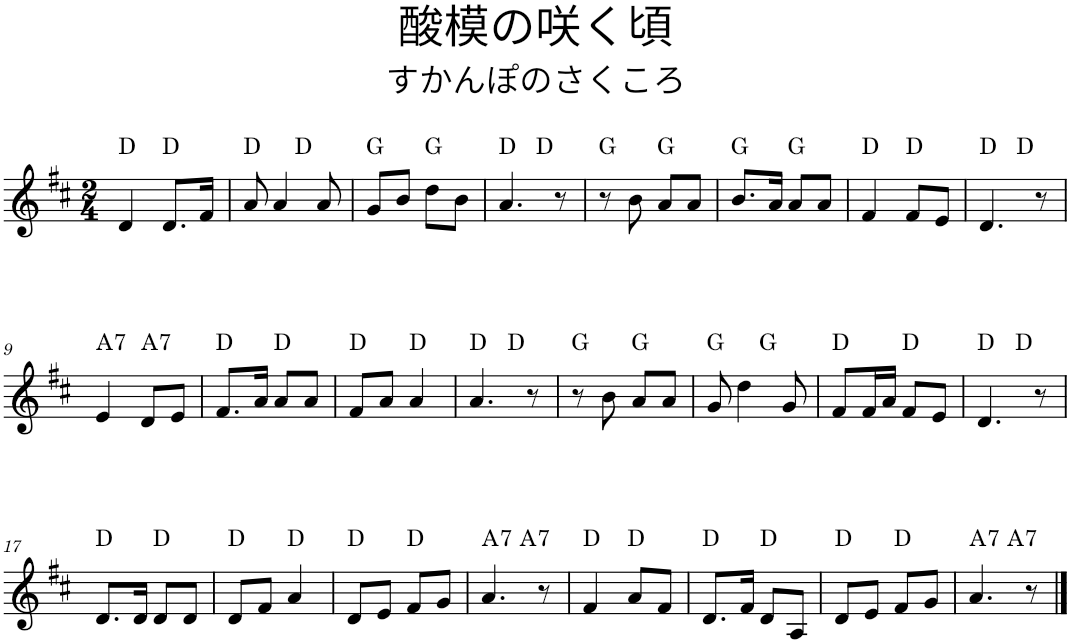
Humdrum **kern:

**kern	**harte
*part1	*part1
*staff1	*
*I"Piano	*
*I'Pno.	*
*clefG2	*
*k[f#c#]	*
*M2/4	*
=1	=1
4d/	D:maj
8.d/L	D:maj
16f#/Jk	.
=2	=2
*^	*
8a/	4ryy	D:maj
4a/	.	.
.	4ryy	D:maj
8a/	.	.
*v	*v	*
=3	=3
8g/L	G:maj
8b/J	.
8dd\L	G:maj
8b\J	.
=4	=4
*^	*
4.a/	4ryy	D:maj
.	4ryy	D:maj
8r	.	.
*v	*v	*
=5	=5
8r	G:maj
8b\	.
8a/L	G:maj
8a/J	.
=6	=6
8.b/L	G:maj
16a/Jk	.
8a/L	G:maj
8a/J	.
=7	=7
4f#/	D:maj
8f#/L	D:maj
8e/J	.
=8	=8
*^	*
4.d/	4ryy	D:maj
.	4ryy	D:maj
8r	.	.
!!LO:LB:g=z	!!
=9	=9	=9
!	!	!LO:H:kt=7
*v	*v	*
4e/	A:7
!	!LO:H:kt=7
8d/L	A:7
8e/J	.
=10	=10
8.f#/L	D:maj
16a/Jk	.
8a/L	D:maj
8a/J	.
=11	=11
8f#/L	D:maj
8a/J	.
4a/	D:maj
=12	=12
*^	*
4.a/	4ryy	D:maj
.	4ryy	D:maj
8r	.	.
*v	*v	*
=13	=13
8r	G:maj
8b\	.
8a/L	G:maj
8a/J	.
=14	=14
*^	*
8g/	4ryy	G:maj
4dd\	.	.
.	4ryy	G:maj
8g/	.	.
*v	*v	*
=15	=15
8f#/L	D:maj
16f#/L	.
16a/JJ	.
8f#/L	D:maj
8e/J	.
=16	=16
*^	*
4.d/	4ryy	D:maj
.	4ryy	D:maj
8r	.	.
*v	*v	*
!!LO:LB:g=z
=17	=17
8.d/L	D:maj
16d/Jk	.
8d/L	D:maj
8d/J	.
=18	=18
8d/L	D:maj
8f#/J	.
4a/	D:maj
=19	=19
8d/L	D:maj
8e/J	.
8f#/L	D:maj
8g/J	.
=20	=20
!	!LO:H:kt=7
*^	*
4.a/	4ryy	A:7
!	!	!LO:H:kt=7
.	4ryy	A:7
8r	.	.
*v	*v	*
=21	=21
4f#/	D:maj
8a/L	D:maj
8f#/J	.
=22	=22
8.d/L	D:maj
16f#/Jk	.
8d/L	D:maj
8A/J	.
=23	=23
8d/L	D:maj
8e/J	.
8f#/L	D:maj
8g/J	.
=24	=24
!	!LO:H:kt=7
*^	*
4.a/	4ryy	A:7
!	!	!LO:H:kt=7
.	4ryy	A:7
8r	.	.
*v	*v	*
==	==
*-	*-
